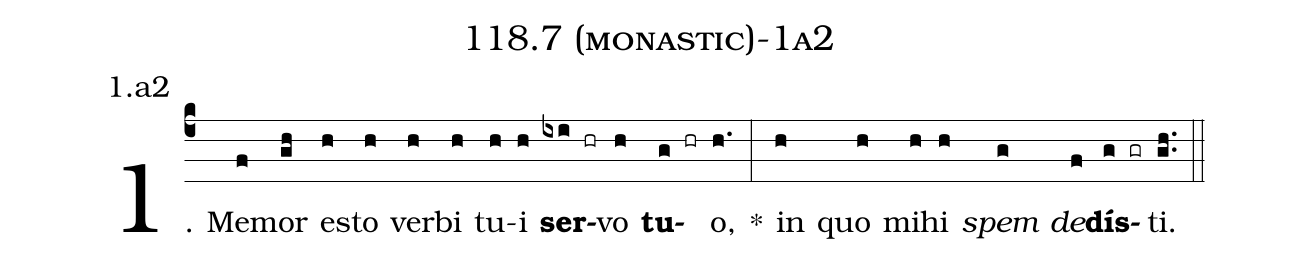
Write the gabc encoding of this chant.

name: 118.7 (monastic)-1a2;
annotation: 1.a2;
%%
(c4)1. Me(f)mor(gh) es(h)to(h) ver(h)bi(h) tu(h)i(h) <b>ser</b>(ixi hr)vo(h) <b>tu</b>(g hr)o,(h.) *(:) in(h) quo(h) mi(h)hi(h) <i>spem</i>(g) <i>de</i>(f)<b>dís</b>(g gr)ti.(gh..) (::)
